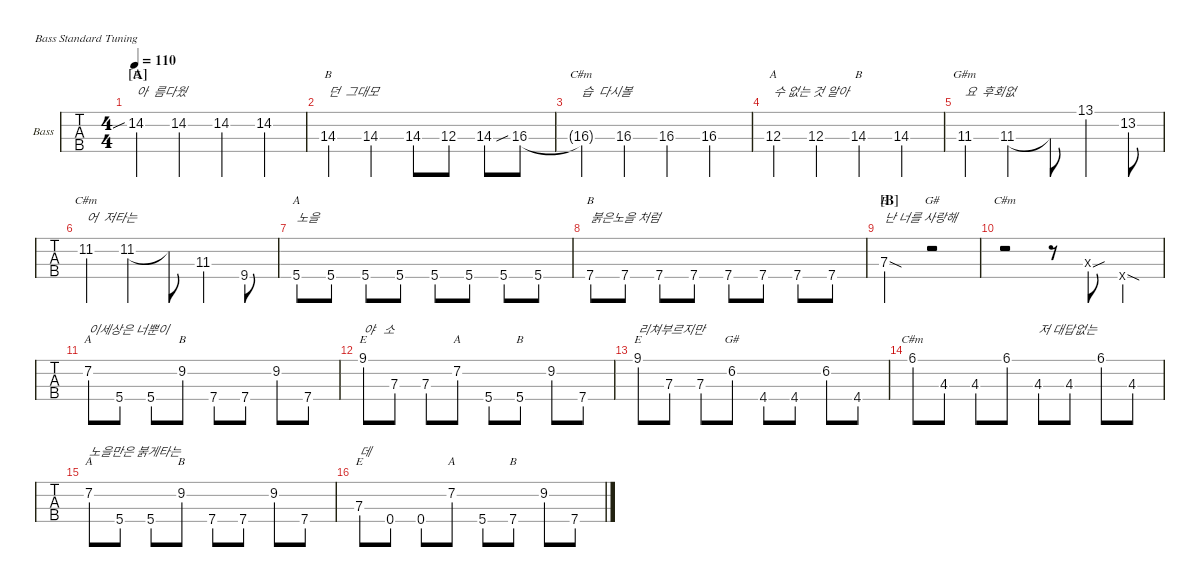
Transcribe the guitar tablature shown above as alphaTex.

\defaultSystemsLayout 4
\hideDynamics
\bracketExtendMode nobrackets
\firstSystemTrackNameOrientation horizontal
\track ("Bass" "Bass") {defaultSystemsLayout 4 instrument electricbassfinger}
\staff {tabs}
\tuning (G2 D2 A1 E1)
\chord ("E" x x 7 x) {firstfret 7 showdiagram false showfingering false}
\chord ("A" x x x 5) {showdiagram false showfingering false}
\chord ("B" x x x 7) {firstfret 7 showdiagram false showfingering false}
\chord ("E" x 14 x x) {firstfret 14 showdiagram false showfingering false}
\chord ("B" x x 14 x) {firstfret 14 showdiagram false showfingering false}
\chord ("C#m" x x 16 x) {firstfret 16 showdiagram false showfingering false}
\chord ("A" x x 12 x) {firstfret 12 showdiagram false showfingering false}
\chord ("G#m" x x 11 x) {firstfret 11 showdiagram false showfingering false}
\chord ("C#m" x 11 x x) {firstfret 11 showdiagram false showfingering false}
\chord ("G#" x x x x)
\chord ("C#m" x x x x)
\chord ("A" x 7 x x) {firstfret 7 showdiagram false showfingering false}
\chord ("B" x 9 x x) {firstfret 9 showdiagram false showfingering false}
\chord ("E" 9 x x x) {firstfret 9 showdiagram false showfingering false}
\chord ("B" x x x 5) {showdiagram false showfingering false}
\chord ("G#" x 6 x x) {firstfret 6 showdiagram false showfingering false}
\chord ("C#m" 6 x x x) {firstfret 6 showdiagram false showfingering false}
\ts (4 4)
\section ("A" "")
\tempo 110
\clef f4
\ks c
14.2{sib}.4{ch "E" txt "아  름다웠" dy mf} 14.2.4 14.2.4 14.2.4 |
14.3.4{ch "B" txt "던  그대모"} 14.3.4 14.3.8 12.3.8 14.3.8 16.3{sib acc #}.8 |
16.3{t acc #}.4{ch "C#m" txt "습  다시볼"} 16.3{acc #}.4 16.3{acc #}.4 16.3{acc #}.4 |
12.3.4{ch "A" txt "수 없는 것 알아"} 12.3.4 14.3.4{ch "B"} 14.3.4 |
11.3{acc #}.4{ch "G#m" txt "요  후회없"} 11.3{acc #}.4 11.3{t acc #}.8 13.1{acc #}.4 13.2{acc #}.8 |
11.2{acc #}.4{ch "C#m" txt "어  저타는"} 11.2{acc #}.4 11.2{t acc #}.8 11.3{acc #}.4 9.4{acc #}.8 |
5.4.8{ch "A" txt "노을"} 5.4.8 5.4.8 5.4.8 5.4.8 5.4.8 5.4.8 5.4.8 |
7.4.8{ch "B" txt "붉은노을 처럼"} 7.4.8 7.4.8 7.4.8 7.4.8 7.4.8 7.4.8 7.4.8 |
\section ("B" "")
7.3{sod}.2{ch "E" txt "난 너를 사랑해"} r.2{ch "G#"} |
r.2{ch "C#m"} r.8 0.3{sou x}.8 0.4{sod x}.4 |
7.2.8{ch "A" txt "이세상은 너뿐이"} 5.4.8 5.4.8 9.2.8{ch "B"} 7.4.8 7.4.8 9.2.8 7.4.8 |
9.1.8{ch "E" txt "야   소"} 7.3.8 7.3.8 7.2.8{ch "A"} 5.4.8 5.4.8{ch "B"} 9.2.8 7.4.8 |
9.1.8{ch "E" txt "리쳐부르지만"} 7.3.8 7.3.8 6.2{acc #}.8{ch "G#"} 4.4{acc #}.8 4.4{acc #}.8 6.2{acc #}.8 4.4{acc #}.8 |
6.1{acc #}.8{ch "C#m"} 4.3{acc #}.8 4.3{acc #}.8 6.1{acc #}.8 4.3{acc #}.8{txt "저 대답없는"} 4.3{acc #}.8 6.1{acc #}.8 4.3{acc #}.8 |
7.2.8{ch "A" txt "노을만은 붉게타는"} 5.4.8 5.4.8 9.2.8{ch "B"} 7.4.8 7.4.8 9.2.8 7.4.8 |
7.3.8{ch "E" txt "데"} 0.4.8 0.4.8 7.2.8{ch "A"} 5.4.8 7.4.8{ch "B"} 9.2.8 7.4.8
